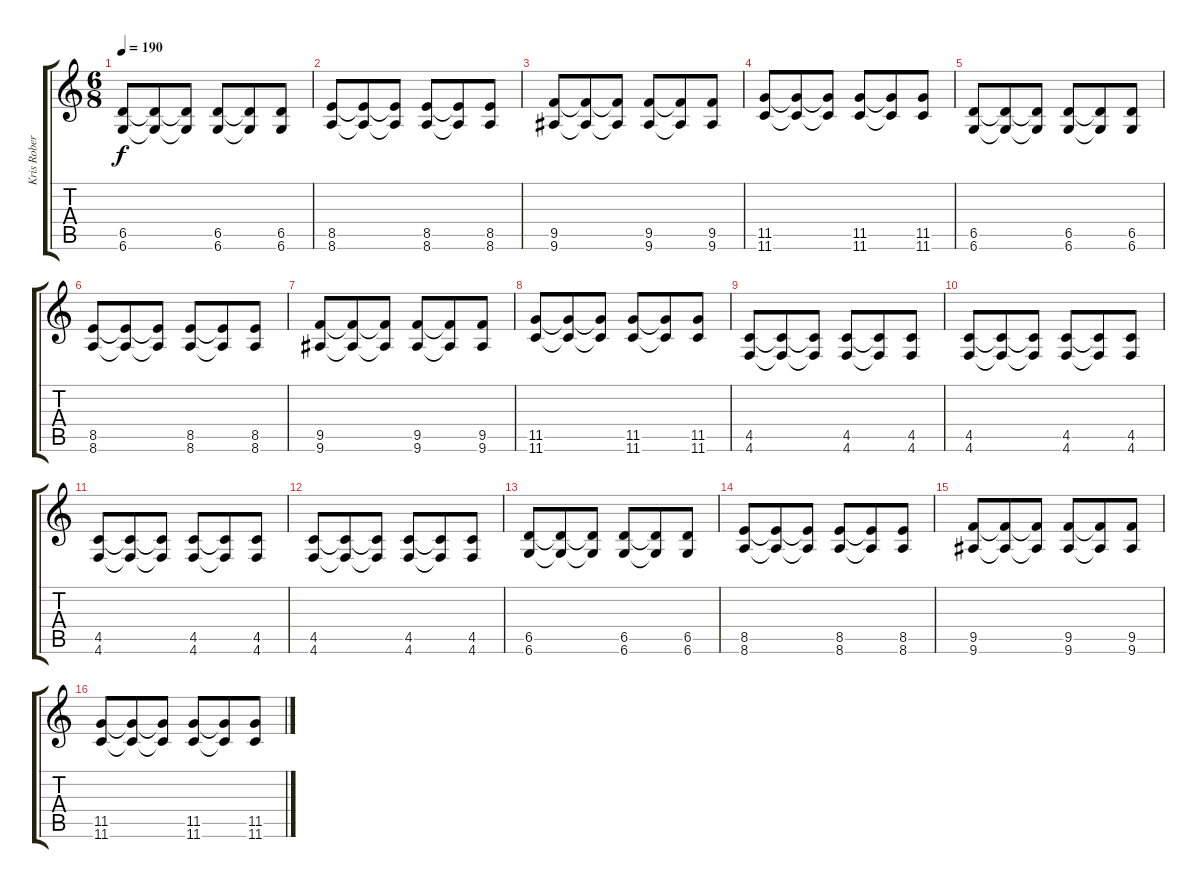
\track ("Kris Roberts" "Kris Rober") {instrument overdrivenguitar}
\staff {score tabs}
\tuning (Eb4 Bb3 Gb3 Db3 Ab2 Db2) {hide}
\ts (6 8)
\tempo 190
\clef g2
\ks c
(6.5 6.6).8{dy f} (6.5{t} 6.6{t}).8 (6.5{t} 6.6{t}).8 (6.5 6.6).8 (6.5{t} 6.6{t}).8 (6.5 6.6).8 |
(8.5 8.6).8 (8.5{t} 8.6{t}).8 (8.5{t} 8.6{t}).8 (8.5 8.6).8 (8.5{t} 8.6{t}).8 (8.5 8.6).8 |
(9.5 9.6).8 (9.5{t} 9.6{t}).8 (9.5{t} 9.6{t}).8 (9.5 9.6).8 (9.5{t} 9.6{t}).8 (9.5 9.6).8 |
(11.5 11.6).8 (11.5{t} 11.6{t}).8 (11.5{t} 11.6{t}).8 (11.5 11.6).8 (11.5{t} 11.6{t}).8 (11.5 11.6).8 |
(6.5 6.6).8 (6.5{t} 6.6{t}).8 (6.5{t} 6.6{t}).8 (6.5 6.6).8 (6.5{t} 6.6{t}).8 (6.5 6.6).8 |
(8.5 8.6).8 (8.5{t} 8.6{t}).8 (8.5{t} 8.6{t}).8 (8.5 8.6).8 (8.5{t} 8.6{t}).8 (8.5 8.6).8 |
(9.5 9.6).8 (9.5{t} 9.6{t}).8 (9.5{t} 9.6{t}).8 (9.5 9.6).8 (9.5{t} 9.6{t}).8 (9.5 9.6).8 |
(11.5 11.6).8 (11.5{t} 11.6{t}).8 (11.5{t} 11.6{t}).8 (11.5 11.6).8 (11.5{t} 11.6{t}).8 (11.5 11.6).8 |
(4.5 4.6).8 (4.5{t} 4.6{t}).8 (4.5{t} 4.6{t}).8 (4.5 4.6).8 (4.5{t} 4.6{t}).8 (4.5 4.6).8 |
(4.5 4.6).8 (4.5{t} 4.6{t}).8 (4.5{t} 4.6{t}).8 (4.5 4.6).8 (4.5{t} 4.6{t}).8 (4.5 4.6).8 |
(4.5 4.6).8 (4.5{t} 4.6{t}).8 (4.5{t} 4.6{t}).8 (4.5 4.6).8 (4.5{t} 4.6{t}).8 (4.5 4.6).8 |
(4.5 4.6).8 (4.5{t} 4.6{t}).8 (4.5{t} 4.6{t}).8 (4.5 4.6).8 (4.5{t} 4.6{t}).8 (4.5 4.6).8 |
(6.5 6.6).8 (6.5{t} 6.6{t}).8 (6.5{t} 6.6{t}).8 (6.5 6.6).8 (6.5{t} 6.6{t}).8 (6.5 6.6).8 |
(8.5 8.6).8 (8.5{t} 8.6{t}).8 (8.5{t} 8.6{t}).8 (8.5 8.6).8 (8.5{t} 8.6{t}).8 (8.5 8.6).8 |
(9.5 9.6).8 (9.5{t} 9.6{t}).8 (9.5{t} 9.6{t}).8 (9.5 9.6).8 (9.5{t} 9.6{t}).8 (9.5 9.6).8 |
(11.5 11.6).8 (11.5{t} 11.6{t}).8 (11.5{t} 11.6{t}).8 (11.5 11.6).8 (11.5{t} 11.6{t}).8 (11.5 11.6).8
